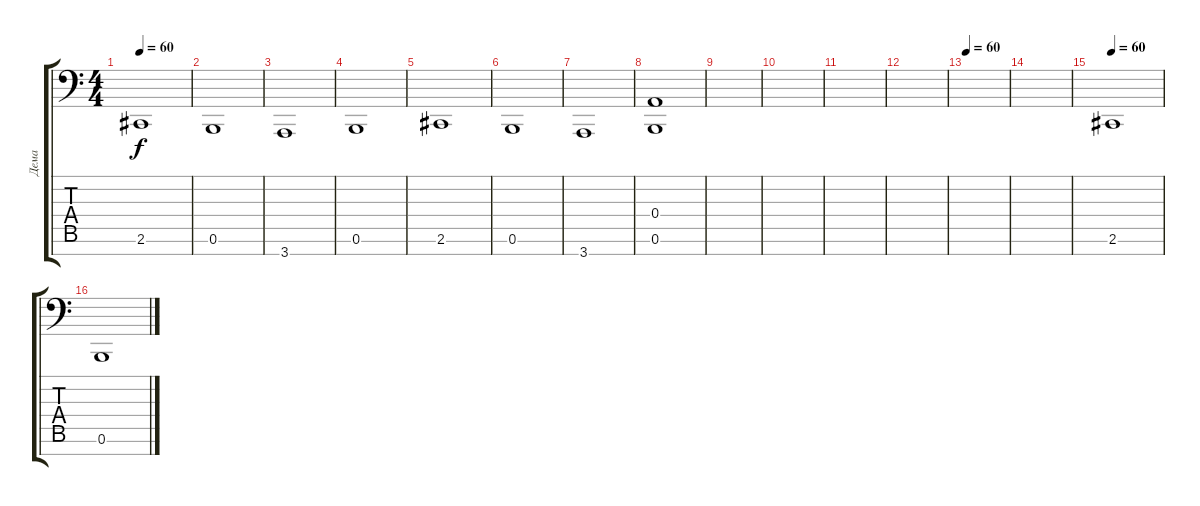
\track ("Дема" "Дема") {instrument stringensemble1}
\staff {score tabs}
\tuning (B3 Gb3 D3 A2 E2 B1 Gb1) {hide}
\ts (4 4)
\tempo 60
\clef f4
\ks c
2.6.1{dy f} |
0.6.1 |
3.7.1 |
0.6.1 |
2.6.1 |
0.6.1 |
3.7.1 |
(0.4 0.6).1 |
|
|
|
|
\tempo 60
|
|
\tempo 60
2.6.1 |
0.6.1
